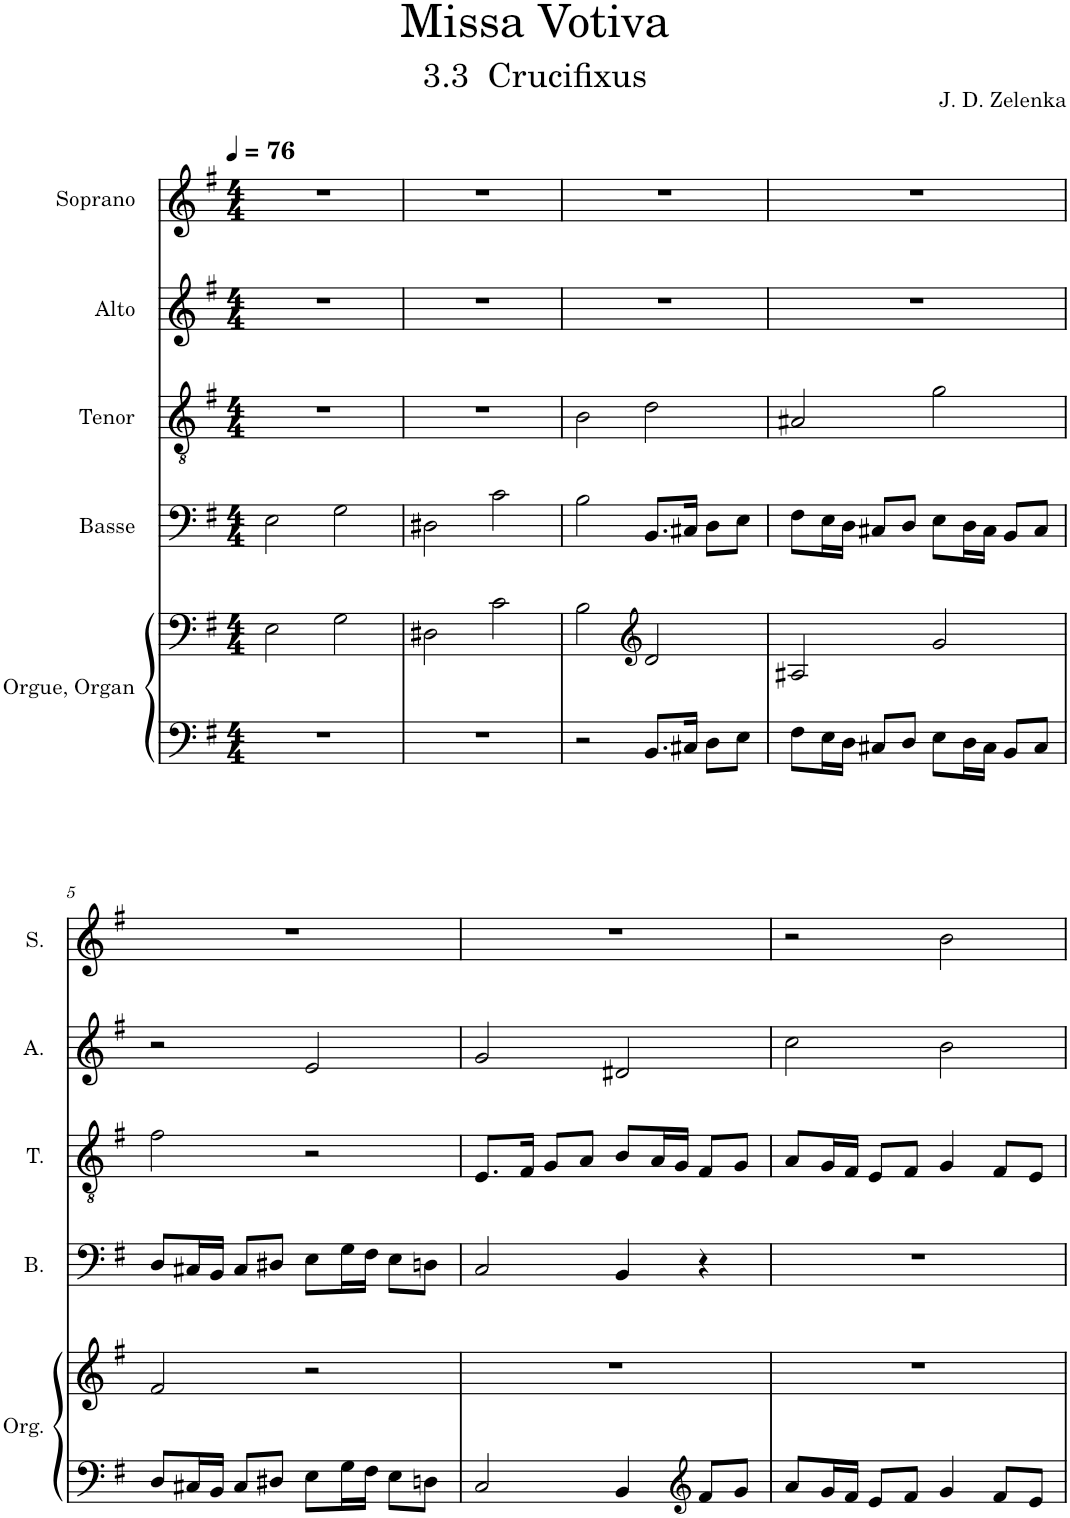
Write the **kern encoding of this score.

**kern	**kern	**kern	**kern	**kern	**kern
*part5	*part5	*part4	*part3	*part2	*part1
*staff6	*staff5	*staff4	*staff3	*staff2	*staff1
*I"Orgue, Organ	*	*I"Basse	*I"Tenor	*I"Alto	*I"Soprano
*I'Org.	*	*I'B.	*I'T.	*I'A.	*I'S.
*clefF4	*clefF4	*clefF4	*clefGv2	*clefG2	*clefG2
*k[f#]	*k[f#]	*k[f#]	*k[f#]	*k[f#]	*k[f#]
*M4/4	*M4/4	*M4/4	*M4/4	*M4/4	*M4/4
*MM76	*MM76	*MM76	*MM76	*MM76	*MM76
=1	=1	=1	=1	=1	=1
1r	2E\	2E\	1r	1r	1r
.	2G\	2G\	.	.	.
=2	=2	=2	=2	=2	=2
1r	2D#X\	2D#X\	1r	1r	1r
.	2c\	2c\	.	.	.
=3	=3	=3	=3	=3	=3
2r	2B\	2B\	2B\	1r	1r
*	*clefG2	*	*	*	*
8.BB/L	2d/	8.BB/L	2d\	.	.
16C#X/Jk	.	16C#X/Jk	.	.	.
8D\L	.	8D\L	.	.	.
8E\J	.	8E\J	.	.	.
=4	=4	=4	=4	=4	=4
8F#\L	2A#X/	8F#\L	2A#X/	1r	1r
16E\L	.	16E\L	.	.	.
16D\JJ	.	16D\JJ	.	.	.
8C#X/L	.	8C#X/L	.	.	.
8D/J	.	8D/J	.	.	.
8E\L	2g/	8E\L	2g\	.	.
16D\L	.	16D\L	.	.	.
16C#\JJ	.	16C#\JJ	.	.	.
8BB/L	.	8BB/L	.	.	.
8C#/J	.	8C#/J	.	.	.
!!LO:LB:g=z
=5	=5	=5	=5	=5	=5
8D/L	2f#/	8D/L	2f#\	2r	1r
16C#X/L	.	16C#X/L	.	.	.
16BB/JJ	.	16BB/JJ	.	.	.
8C#/L	.	8C#/L	.	.	.
8D#X/J	.	8D#X/J	.	.	.
8E\L	2r	8E\L	2r	2e/	.
16G\L	.	16G\L	.	.	.
16F#\JJ	.	16F#\JJ	.	.	.
8E\L	.	8E\L	.	.	.
8Dn\J	.	8Dn\J	.	.	.
=6	=6	=6	=6	=6	=6
2C/	1r	2C/	8.E/L	2g/	1r
.	.	.	16F#/Jk	.	.
.	.	.	8G/L	.	.
.	.	.	8A/J	.	.
4BB/	.	4BB/	8B/L	2d#X/	.
.	.	.	16A/L	.	.
.	.	.	16G/JJ	.	.
*clefG2	*	*	*	*	*
8f#/L	.	4r	8F#/L	.	.
8g/J	.	.	8G/J	.	.
=7	=7	=7	=7	=7	=7
8a/L	1r	1r	8A/L	2cc\	2r
16g/L	.	.	16G/L	.	.
16f#/JJ	.	.	16F#/JJ	.	.
8e/L	.	.	8E/L	.	.
8f#/J	.	.	8F#/J	.	.
4g/	.	.	4G/	2b\	2b\
8f#/L	.	.	8F#/L	.	.
8e/J	.	.	8E/J	.	.
=	=	=	=	=	=
*-	*-	*-	*-	*-	*-
